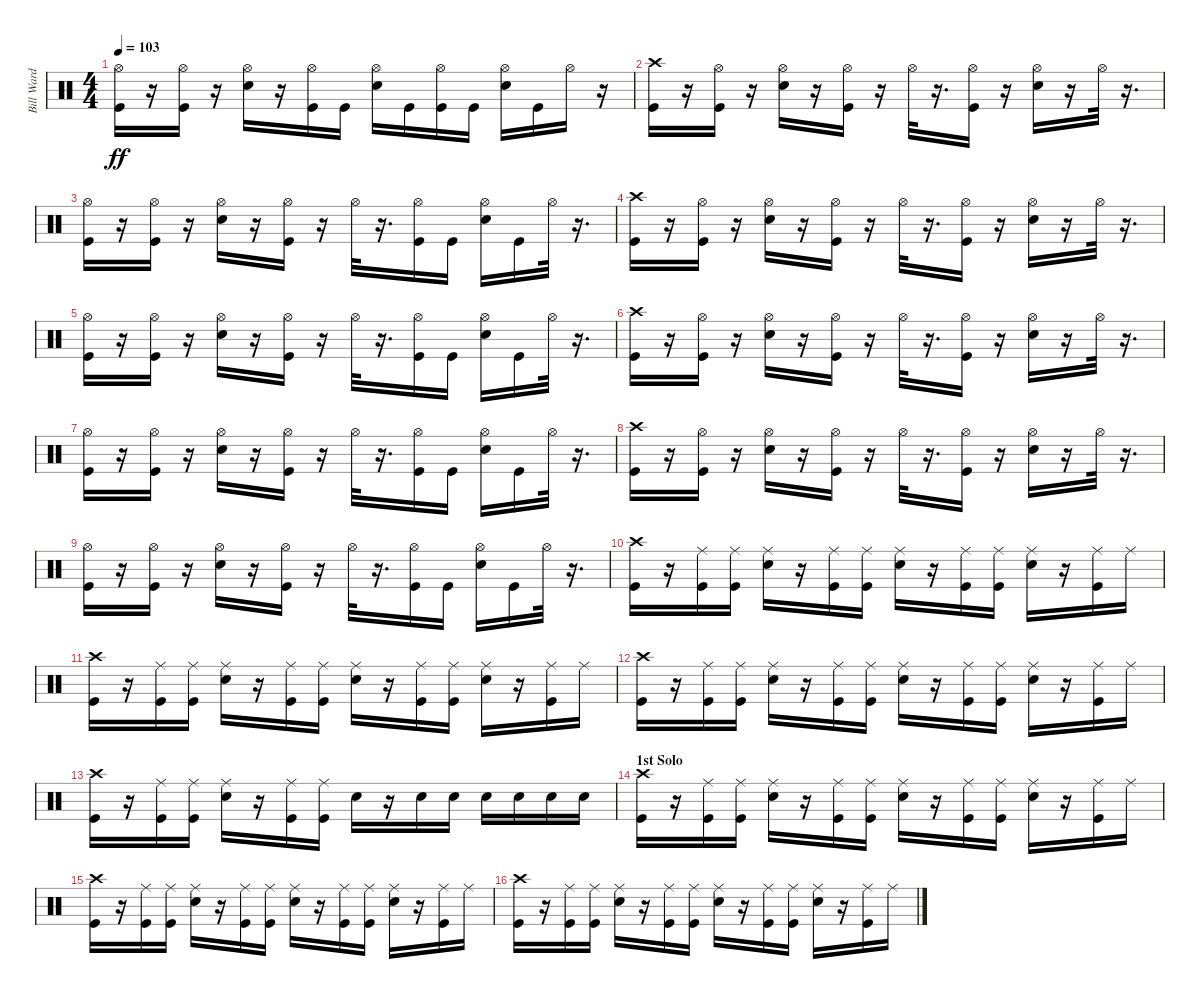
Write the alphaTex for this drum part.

\track ("Bill Ward" "Bill Ward") {instrument percussion}
\staff {score}
\articulation defaults
\ts (4 4)
\tempo 103
\clef neutral
\ks c
("Kick (hit)" "Hi-Hat (open)").16{dy ff} r.16 ("Kick (hit)" "Hi-Hat (open)").16 r.16 ("Snare (hit) 2" "Hi-Hat (open)").16 r.16 ("Kick (hit)" "Hi-Hat (open)").16 "Kick (hit)".16 ("Hi-Hat (open)" "Snare (hit) 2").16 "Kick (hit)".16 ("Kick (hit)" "Hi-Hat (open)").16 "Kick (hit)".16 ("Hi-Hat (open)" "Snare (hit) 2").16 "Kick (hit)".16 "Hi-Hat (open)".16 r.16 |
("Crash high (hit)" "Kick (hit)").16 r.16 ("Kick (hit)" "Hi-Hat (open)").16 r.16 ("Snare (hit) 2" "Hi-Hat (open)").16 r.16 ("Kick (hit)" "Hi-Hat (open)").16 r.16 "Hi-Hat (open)".32 r.16{d} ("Kick (hit)" "Hi-Hat (open)").16 r.16 ("Snare (hit) 2" "Hi-Hat (open)").16 r.16 "Hi-Hat (open)".32 r.16{d} |
("Kick (hit)" "Hi-Hat (open)").16 r.16 ("Kick (hit)" "Hi-Hat (open)").16 r.16 ("Snare (hit) 2" "Hi-Hat (open)").16 r.16 ("Kick (hit)" "Hi-Hat (open)").16 r.16 "Hi-Hat (open)".32 r.16{d} ("Kick (hit)" "Hi-Hat (open)").16 "Kick (hit)".16 ("Snare (hit) 2" "Hi-Hat (open)").16 "Kick (hit)".16 "Hi-Hat (open)".32 r.16{d} |
("Kick (hit)" "Crash high (hit)").16 r.16 ("Kick (hit)" "Hi-Hat (open)").16 r.16 ("Snare (hit) 2" "Hi-Hat (open)").16 r.16 ("Kick (hit)" "Hi-Hat (open)").16 r.16 "Hi-Hat (open)".32 r.16{d} ("Kick (hit)" "Hi-Hat (open)").16 r.16 ("Snare (hit) 2" "Hi-Hat (open)").16 r.16 "Hi-Hat (open)".32 r.16{d} |
("Kick (hit)" "Hi-Hat (open)").16 r.16 ("Kick (hit)" "Hi-Hat (open)").16 r.16 ("Snare (hit) 2" "Hi-Hat (open)").16 r.16 ("Kick (hit)" "Hi-Hat (open)").16 r.16 "Hi-Hat (open)".32 r.16{d} ("Kick (hit)" "Hi-Hat (open)").16 "Kick (hit)".16 ("Snare (hit) 2" "Hi-Hat (open)").16 "Kick (hit)".16 "Hi-Hat (open)".32 r.16{d} |
("Crash high (hit)" "Kick (hit)").16 r.16 ("Kick (hit)" "Hi-Hat (open)").16 r.16 ("Snare (hit) 2" "Hi-Hat (open)").16 r.16 ("Kick (hit)" "Hi-Hat (open)").16 r.16 "Hi-Hat (open)".32 r.16{d} ("Kick (hit)" "Hi-Hat (open)").16 r.16 ("Snare (hit) 2" "Hi-Hat (open)").16 r.16 "Hi-Hat (open)".32 r.16{d} |
("Kick (hit)" "Hi-Hat (open)").16 r.16 ("Kick (hit)" "Hi-Hat (open)").16 r.16 ("Snare (hit) 2" "Hi-Hat (open)").16 r.16 ("Kick (hit)" "Hi-Hat (open)").16 r.16 "Hi-Hat (open)".32 r.16{d} ("Kick (hit)" "Hi-Hat (open)").16 "Kick (hit)".16 ("Snare (hit) 2" "Hi-Hat (open)").16 "Kick (hit)".16 "Hi-Hat (open)".32 r.16{d} |
("Kick (hit)" "Crash high (hit)").16 r.16 ("Kick (hit)" "Hi-Hat (open)").16 r.16 ("Snare (hit) 2" "Hi-Hat (open)").16 r.16 ("Kick (hit)" "Hi-Hat (open)").16 r.16 "Hi-Hat (open)".32 r.16{d} ("Kick (hit)" "Hi-Hat (open)").16 r.16 ("Snare (hit) 2" "Hi-Hat (open)").16 r.16 "Hi-Hat (open)".32 r.16{d} |
("Kick (hit)" "Hi-Hat (open)").16 r.16 ("Kick (hit)" "Hi-Hat (open)").16 r.16 ("Snare (hit) 2" "Hi-Hat (open)").16 r.16 ("Kick (hit)" "Hi-Hat (open)").16 r.16 "Hi-Hat (open)".32 r.16{d} ("Kick (hit)" "Hi-Hat (open)").16 "Kick (hit)".16 ("Snare (hit) 2" "Hi-Hat (open)").16 "Kick (hit)".16 "Hi-Hat (open)".32 r.16{d} |
("Kick (hit)" "Crash high (hit)").16 r.16 ("Kick (hit)" "Ride (middle)").16 ("Kick (hit)" "Ride (middle)").16 ("Ride (middle)" "Snare (hit) 2").16 r.16 ("Kick (hit)" "Ride (middle)").16 ("Kick (hit)" "Ride (middle)").16 ("Ride (middle)" "Snare (hit) 2").16 r.16 ("Kick (hit)" "Ride (middle)").16 ("Kick (hit)" "Ride (middle)").16 ("Ride (middle)" "Snare (hit) 2").16 r.16 ("Kick (hit)" "Ride (middle)").16 "Ride (middle)".16 |
("Crash high (hit)" "Kick (hit)").16 r.16 ("Kick (hit)" "Ride (middle)").16 ("Kick (hit)" "Ride (middle)").16 ("Ride (middle)" "Snare (hit) 2").16 r.16 ("Kick (hit)" "Ride (middle)").16 ("Kick (hit)" "Ride (middle)").16 ("Ride (middle)" "Snare (hit) 2").16 r.16 ("Kick (hit)" "Ride (middle)").16 ("Kick (hit)" "Ride (middle)").16 ("Ride (middle)" "Snare (hit) 2").16 r.16 ("Kick (hit)" "Ride (middle)").16 "Ride (middle)".16 |
("Crash high (hit)" "Kick (hit)").16 r.16 ("Kick (hit)" "Ride (middle)").16 ("Kick (hit)" "Ride (middle)").16 ("Ride (middle)" "Snare (hit) 2").16 r.16 ("Kick (hit)" "Ride (middle)").16 ("Kick (hit)" "Ride (middle)").16 ("Ride (middle)" "Snare (hit) 2").16 r.16 ("Kick (hit)" "Ride (middle)").16 ("Kick (hit)" "Ride (middle)").16 ("Ride (middle)" "Snare (hit) 2").16 r.16 ("Kick (hit)" "Ride (middle)").16 "Ride (middle)".16 |
("Crash high (hit)" "Kick (hit)").16 r.16 ("Kick (hit)" "Ride (middle)").16 ("Kick (hit)" "Ride (middle)").16 ("Ride (middle)" "Snare (hit) 2").16 r.16 ("Kick (hit)" "Ride (middle)").16 ("Kick (hit)" "Ride (middle)").16 "Snare (hit) 2".16 r.16 "Snare (hit) 2".16 "Snare (hit) 2".16 "Snare (hit) 2".16 "Snare (hit) 2".16 "Snare (hit) 2".16 "Snare (hit) 2".16 |
\section ("" "1st Solo")
("Kick (hit)" "Crash high (hit)").16 r.16 ("Kick (hit)" "Ride (middle)").16 ("Kick (hit)" "Ride (middle)").16 ("Ride (middle)" "Snare (hit) 2").16 r.16 ("Kick (hit)" "Ride (middle)").16 ("Kick (hit)" "Ride (middle)").16 ("Ride (middle)" "Snare (hit) 2").16 r.16 ("Kick (hit)" "Ride (middle)").16 ("Kick (hit)" "Ride (middle)").16 ("Ride (middle)" "Snare (hit) 2").16 r.16 ("Kick (hit)" "Ride (middle)").16 "Ride (middle)".16 |
("Kick (hit)" "Crash high (hit)").16 r.16 ("Kick (hit)" "Ride (middle)").16 ("Kick (hit)" "Ride (middle)").16 ("Ride (middle)" "Snare (hit) 2").16 r.16 ("Kick (hit)" "Ride (middle)").16 ("Kick (hit)" "Ride (middle)").16 ("Ride (middle)" "Snare (hit) 2").16 r.16 ("Kick (hit)" "Ride (middle)").16 ("Kick (hit)" "Ride (middle)").16 ("Ride (middle)" "Snare (hit) 2").16 r.16 ("Kick (hit)" "Ride (middle)").16 "Ride (middle)".16 |
("Kick (hit)" "Crash high (hit)").16 r.16 ("Kick (hit)" "Ride (middle)").16 ("Kick (hit)" "Ride (middle)").16 ("Ride (middle)" "Snare (hit) 2").16 r.16 ("Kick (hit)" "Ride (middle)").16 ("Kick (hit)" "Ride (middle)").16 ("Ride (middle)" "Snare (hit) 2").16 r.16 ("Kick (hit)" "Ride (middle)").16 ("Kick (hit)" "Ride (middle)").16 ("Ride (middle)" "Snare (hit) 2").16 r.16 ("Kick (hit)" "Ride (middle)").16 "Ride (middle)".16
